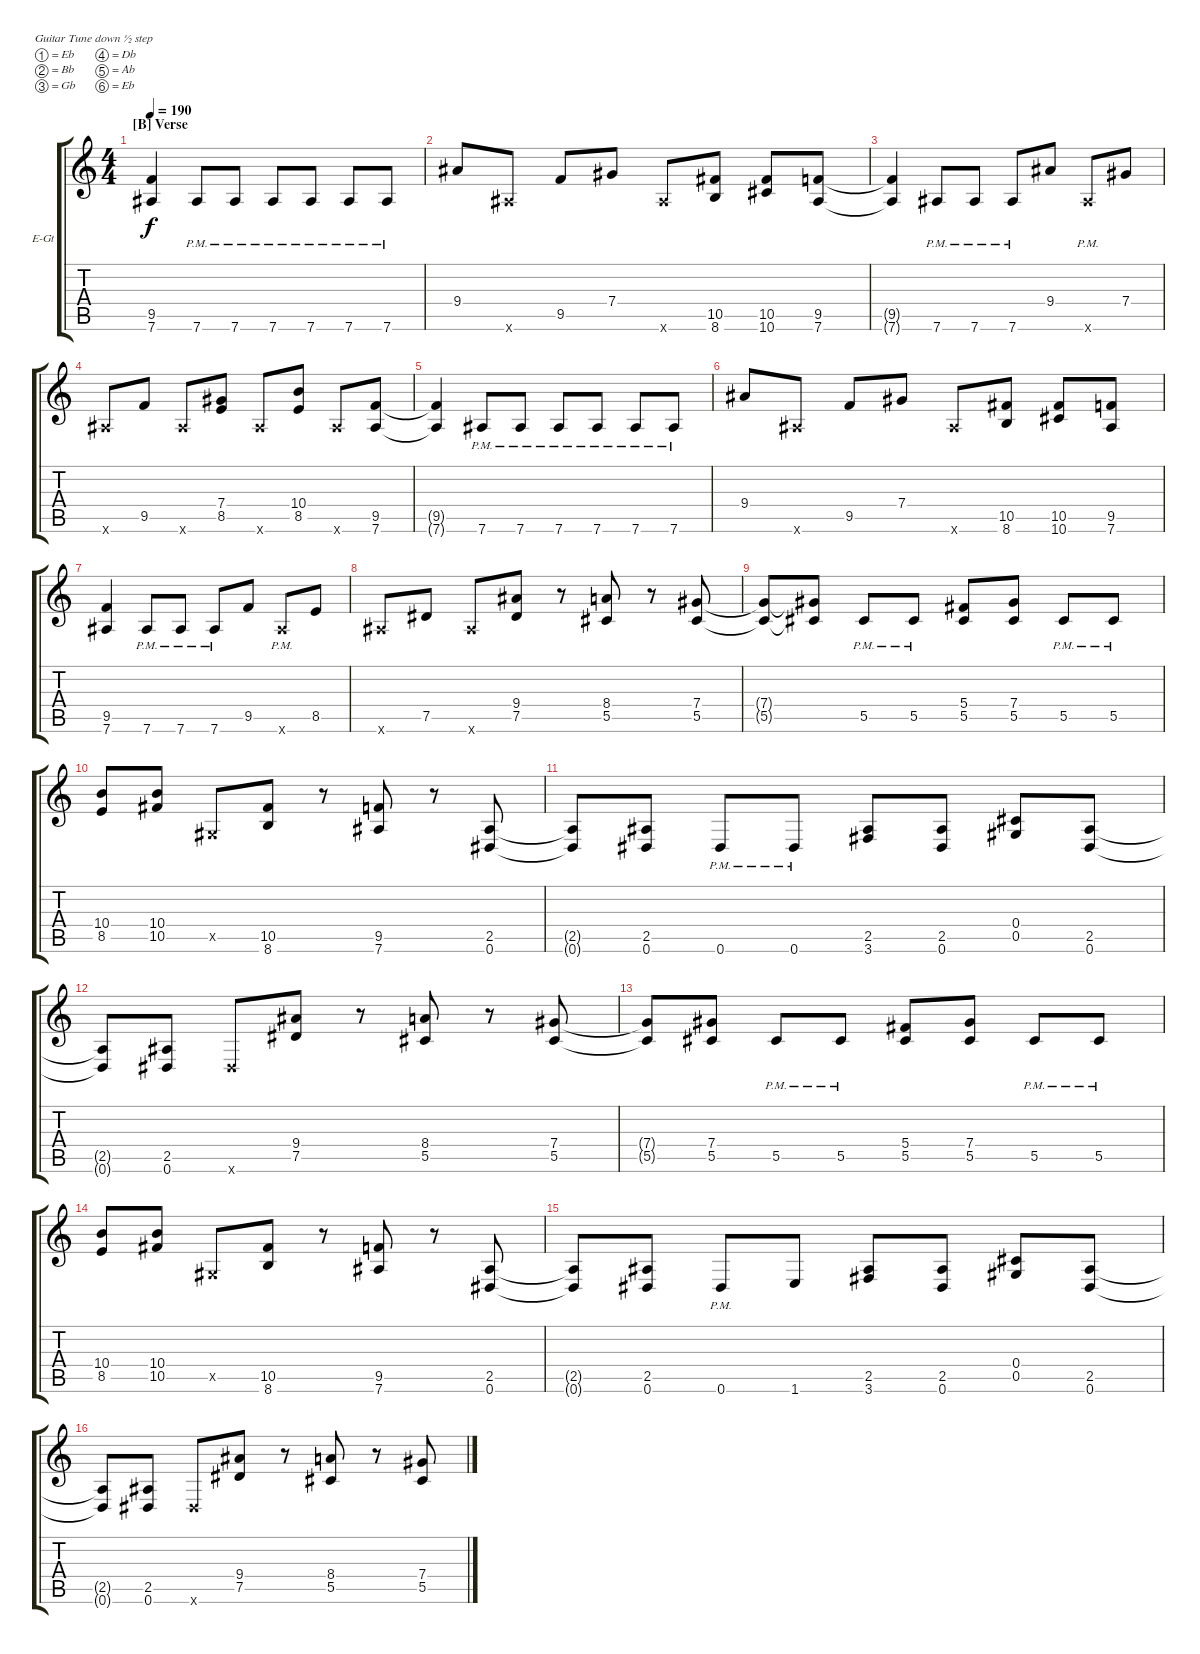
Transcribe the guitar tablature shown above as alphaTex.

\bracketExtendMode groupsimilarinstruments
\firstSystemTrackNameOrientation horizontal
\otherSystemsTrackNameOrientation horizontal
\track ("Electric Guitar 2" "E-Gt") {instrument distortionguitar}
\staff {score tabs}
\tuning (Eb4 Bb3 Gb3 Db3 Ab2 Eb2)
\ts (4 4)
\section ("B" "Verse")
\tempo 190
\clef g2
\ks c
(9.5{t} 7.6{t}).4{dy f} 7.6{pm}.8 7.6{pm}.8 7.6{pm}.8 7.6{pm}.8 7.6{pm}.8 7.6{pm}.8 |
9.4.8 7.6{x}.8 9.5.8 7.4.8 7.6{x}.8 (10.5 8.6).8 (10.5 10.6).8 (7.6 9.5).8 |
(9.5{t} 7.6{t}).4 7.6{pm}.8 7.6{pm}.8 7.6{pm}.8 9.4.8 7.6{pm x}.8 7.4.8 |
7.6{x}.8 9.5.8 7.6{x}.8 (8.5 7.4).8 7.6{x}.8 (8.5 10.4).8 7.6{x}.8 (7.6 9.5).8 |
(9.5{t} 7.6{t}).4 7.6{pm}.8 7.6{pm}.8 7.6{pm}.8 7.6{pm}.8 7.6{pm}.8 7.6{pm}.8 |
9.4.8 7.6{x}.8 9.5.8 7.4.8 7.6{x}.8 (10.5 8.6).8 (10.5 10.6).8 (7.6 9.5).8 |
(9.5 7.6).4 7.6{pm}.8 7.6{pm}.8 7.6{pm}.8 9.5.8 7.6{pm x}.8 8.5.8 |
7.6{x}.8 7.5.8 7.6{x}.8 (7.5 9.4).8 r.8 (5.5 8.4).8 r.8 (5.5 7.4).8 |
(5.5{t} 7.4{t}).8 (5.5{t} 7.4{t}).8 5.5{pm}.8 5.5{pm}.8 (5.5 5.4).8 (5.5 7.4).8 5.5{pm}.8 5.5{pm}.8 |
(8.5 10.4).8 (10.5 10.4).8 0.5{x}.8 (8.6 10.5).8 r.8 (7.6 9.5).8 r.8 (0.6 2.5).8 |
(2.5{t} 0.6{t}).8 (0.6 2.5).8 0.6{pm}.8 0.6{pm}.8 (3.6 2.5).8 (0.6 2.5).8 (0.5 0.4).8 (0.6 2.5).8 |
(0.6{t} 2.5{t}).8 (0.6 2.5).8 0.6{x}.8 (7.5 9.4).8 r.8 (5.5 8.4).8 r.8 (5.5 7.4).8 |
(5.5{t} 7.4{t}).8 (5.5 7.4).8 5.5{pm}.8 5.5{pm}.8 (5.5 5.4).8 (5.5 7.4).8 5.5{pm}.8 5.5{pm}.8 |
(8.5 10.4).8 (10.5 10.4).8 0.5{x}.8 (8.6 10.5).8 r.8 (7.6 9.5).8 r.8 (0.6 2.5).8 |
(2.5{t} 0.6{t}).8 (0.6 2.5).8 0.6{pm}.8 1.6.8 (3.6 2.5).8 (0.6 2.5).8 (0.5 0.4).8 (0.6 2.5).8 |
(0.6{t} 2.5{t}).8 (0.6 2.5).8 0.6{x}.8 (7.5 9.4).8 r.8 (5.5 8.4).8 r.8 (5.5 7.4).8
